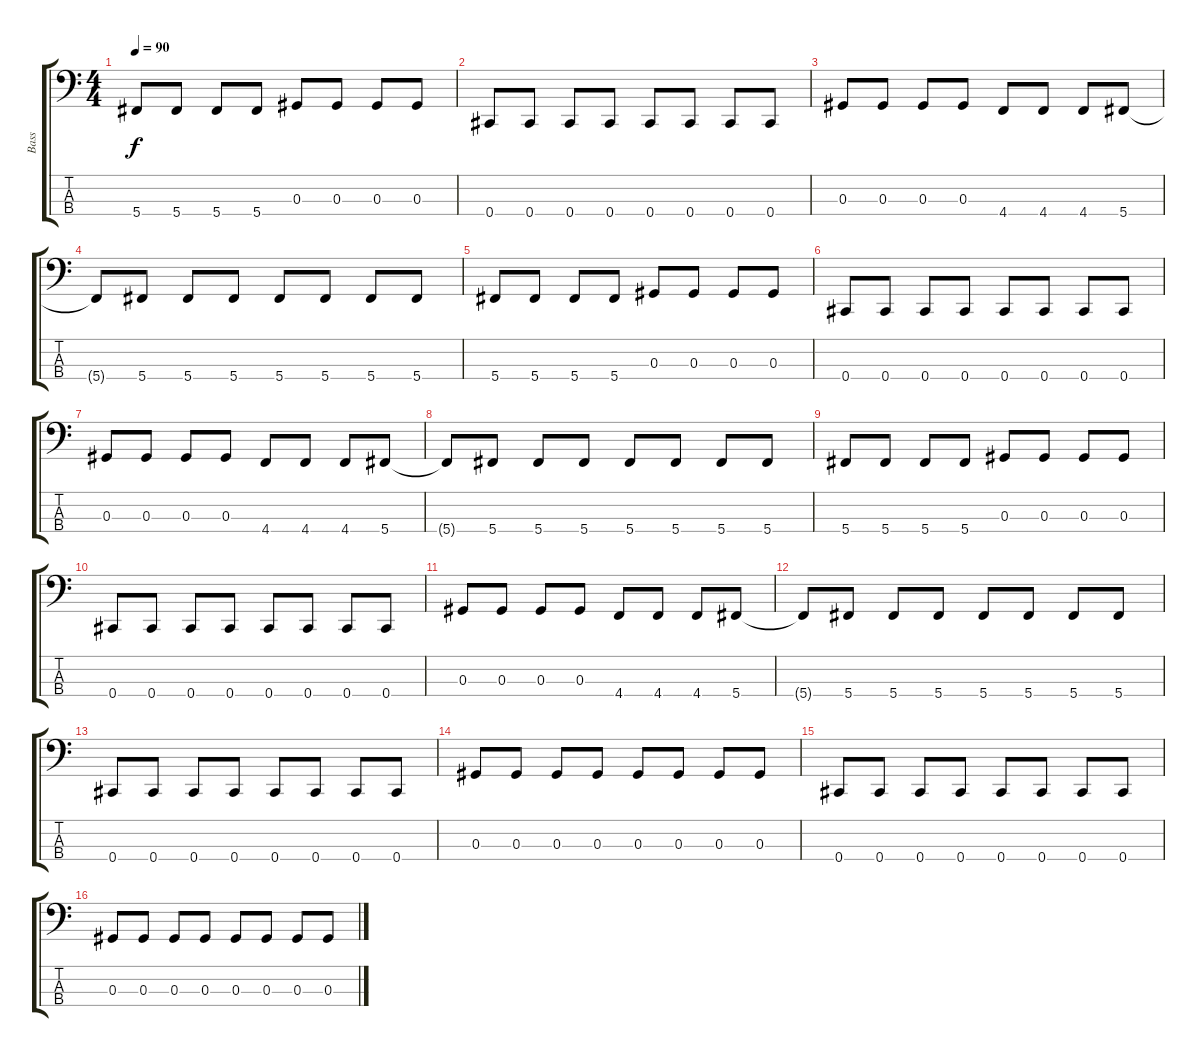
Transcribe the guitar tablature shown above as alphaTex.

\track ("Bass" "Bass") {instrument electricbasspick}
\staff {score tabs}
\tuning (Gb2 Db2 Ab1 Db1) {hide}
\ts (4 4)
\tempo 90
\clef f4
\ks c
5.4.8{dy f} 5.4.8 5.4.8 5.4.8 0.3.8 0.3.8 0.3.8 0.3.8 |
0.4.8 0.4.8 0.4.8 0.4.8 0.4.8 0.4.8 0.4.8 0.4.8 |
0.3.8 0.3.8 0.3.8 0.3.8 4.4.8 4.4.8 4.4.8 5.4.8 |
5.4{t}.8 5.4.8 5.4.8 5.4.8 5.4.8 5.4.8 5.4.8 5.4.8 |
5.4.8 5.4.8 5.4.8 5.4.8 0.3.8 0.3.8 0.3.8 0.3.8 |
0.4.8 0.4.8 0.4.8 0.4.8 0.4.8 0.4.8 0.4.8 0.4.8 |
0.3.8 0.3.8 0.3.8 0.3.8 4.4.8 4.4.8 4.4.8 5.4.8 |
5.4{t}.8 5.4.8 5.4.8 5.4.8 5.4.8 5.4.8 5.4.8 5.4.8 |
5.4.8 5.4.8 5.4.8 5.4.8 0.3.8 0.3.8 0.3.8 0.3.8 |
0.4.8 0.4.8 0.4.8 0.4.8 0.4.8 0.4.8 0.4.8 0.4.8 |
0.3.8 0.3.8 0.3.8 0.3.8 4.4.8 4.4.8 4.4.8 5.4.8 |
5.4{t}.8 5.4.8 5.4.8 5.4.8 5.4.8 5.4.8 5.4.8 5.4.8 |
0.4.8 0.4.8 0.4.8 0.4.8 0.4.8 0.4.8 0.4.8 0.4.8 |
0.3.8 0.3.8 0.3.8 0.3.8 0.3.8 0.3.8 0.3.8 0.3.8 |
0.4.8 0.4.8 0.4.8 0.4.8 0.4.8 0.4.8 0.4.8 0.4.8 |
0.3.8 0.3.8 0.3.8 0.3.8 0.3.8 0.3.8 0.3.8 0.3.8
